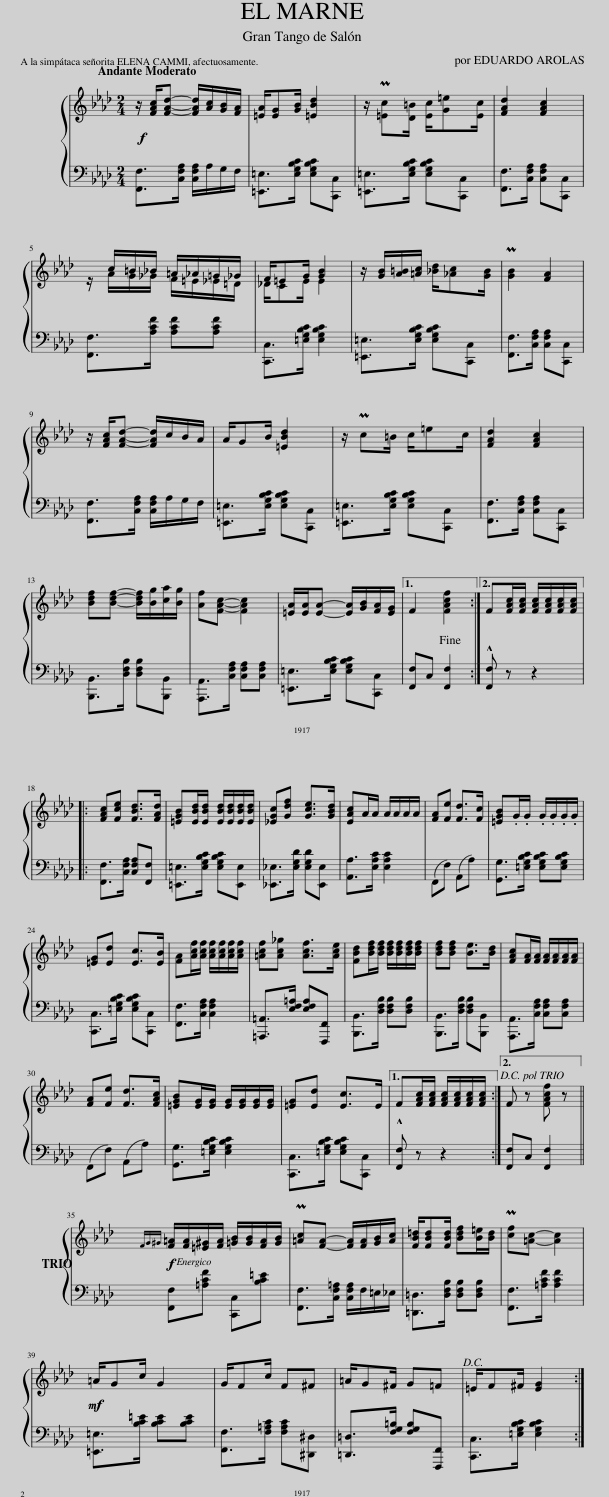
X:1
%%score { ( 1 3 ) | 2 }
L:1/8
Q:1/4=95
M:2/4
I:linebreak $
K:Ab
V:1 treble
V:3 treble
V:2 bass
V:1
!f! z/ [FAc]/[FAd]- [FAd]/[Ac]/[GB]/[FA]/ | [=EA]/[EG][GB]/ [=EBd]2 | z/ P[=Ec][D=B]/ [Ec]/[G=e][Ec]/ | [FAd]2 [FAc]2 |$ z/ c/=B/_B/ =A/_A/=G/_G/ | %5
 F/=EG/ [GB]2 | z/ [GB]/[A=B]/[=Ac]/ [_Bd]/[_Ac][GB]/ | P[GB]2 [FA]2 |$ z/ [FAc]/[FAd]- [FAd]/c/B/A/ | A/GB/ [=EBd]2 | %10
 z/ Pc=B/ c/=ec/ | [FAd]2 [FAc]2 |$ [Bdf][Bdf]- [Bdf]/[Bg]/[ca]/[Bg]/ | [Af][FAc]- [FAc]2 | [=EA]/[EA]/[EA]- [EA]/[GB]/[FA]/[EG]/ |1,3,4 %15
 F2 [FAcf]2!fine!!dacoda! :|2 F[FAc]/[FAc]/ [FAc]/[FAc]/[FAc]/[FAc]/ |:$ [FAc][Fce] [FBd]>[FAd] | [=EGB][EBd]/[EBd]/ [EBd]/[EBd]/[EBd]/[EBd]/ | [_EGc][Gdf] [Gce]>[GBd] | %20
 [EAc]A/A/ A/A/A/A/ | [FA][Fe] [Fd]>[Fc] | [=EGB].G/.G/ .G/.G/.G/.G/ |$ [=EG][Ed] [Ec]>[EB] | [FA][Acf]/[Acf]/ [Acf]/[Acf]/[Acf]/[Acf]/ | %25
 [=Acf][Ac_g] [Acf]>[Ace] | [FBd][Bdf]/[Bdf]/ [Bdf]/[Bdf]/[Bdf]/[Bdf]/ | [Bdf][Bdf] [Be]>[Bd] | [FAc][FA]/[FA]/ [FA]/[FA]/[FA]/[FA]/ |$ [FA][Fe] [Fd]>[FAc] | %30
 [=EGB][EG]/[EG]/ [EG]/[EG]/[EG]/[EG]/ | [=EG][Ed] [Ec]>E |1 F[FAc]/[FAc]/ [FAc]/[FAc]/[FAc]/[FAc]/ :|2 F z [FAcf] z!D.C.! |:$O!f!{FG^G} [F=A]/[FA]/[=E^G]/[FA]/ [=GB]/[GB]/[FA]/[GB]/ | %35
 P[=Ac][FA]- [FA]/[FA]/[GB]/[Ac]/ | [FB=d]/[FBd][FBd]/ [Bdf][B=e]/[Bd]/ | P[cf][=Ac]- [Ac]2 |$!mf! =A/Gc/ G2 | G/Fc/ F^F | %40
 =A/G^F/ G=F | =E/F^F/ [EG]2!D.C.! :| %42
V:2
 [F,,F,]>[C,F,A,] [C,F,A,]/A,/G,/F,/ | [=E,,=E,]>[E,G,B,C] [E,G,B,C][C,,C,] | [=E,,=E,]>[E,G,B,C] [E,G,B,C][C,,C,] | [F,,F,]>[C,F,A,] [C,F,A,][C,,C,] |$ [F,,F,]>[A,CF] [A,CF][A,CF] | %5
 [C,,C,]>[=E,G,B,C] [E,G,B,C]2 | [=E,,=E,]>[E,G,B,C] [E,G,B,C][C,,C,] | [F,,F,]>[C,F,A,] [C,F,A,][C,,C,] |$ [F,,F,]>[C,F,A,] [C,F,A,]/A,/G,/F,/ | [=E,,=E,]>[E,G,B,C] [E,G,B,C][C,,C,] | %10
 [=E,,=E,]>[E,G,B,C] [E,G,B,C][C,,C,] | [F,,F,]>[C,F,A,] [C,F,A,][C,,C,] |$ [B,,,B,,]>[D,F,B,] [D,F,B,][B,,,B,,] | [A,,,A,,]>[C,F,A,] [C,F,A,][C,F,A,] | [=E,,=E,]>[E,G,B,C] [E,G,B,C][C,,C,] |1,3,4 %15
 [F,,F,]C, [F,,F,]2 :|2 !^![F,,F,] z z2 |:$ [F,,F,]>[C,F,A,] [C,F,A,][F,,F,] | [=E,,=E,]>[E,G,B,C] [E,G,B,C][E,,E,] | [_E,,_E,]>[E,G,D] [E,G,D][E,,E,] | %20
 [A,,A,]>[E,A,C] [E,A,C]2 | (F,,F,) (A,,A,) | [G,,G,]>[=E,G,B,C] [E,G,B,C][E,G,B,C] |$ [C,,C,]>[=E,G,B,C] [E,G,B,C][C,,C,] | [F,,F,]>[C,F,A,] [C,F,A,]2 | %25
 [=A,,,=A,,]>[E,F,=A,] [E,F,A,][F,,,F,,] | [B,,,B,,]>[D,F,B,] [D,F,B,][D,F,B,] | [B,,,B,,]>[D,F,B,] [D,F,B,][B,,,B,,] | [A,,,A,,]>[C,F,A,] [C,F,A,][C,F,A,] |$ (F,,F,) (A,,A,) | %30
 [G,,G,]>[=E,G,B,C] [E,G,B,C]2 | [C,,C,]>[=E,G,B,C] [E,G,B,C][C,,C,] |1 !^![F,,F,] z z2 :|2 [F,,F,]C, [F,,F,]2 |:$ [F,,F,][=A,CF] [C,,C,][B,C=E] | %35
 [F,,F,]>[C,F,=A,] [C,F,A,]/F,/=E,/_E,/ | [=D,,=D,]>[D,F,B,] [D,F,B,][D,F,B,] | [F,,F,]>[=A,CF] [A,CF]2 |$ [=E,,=E,]>[B,C=E] [B,CE][B,CE] | [F,,F,]>[F,=A,C] [F,A,C][^D,,^D,] | %40
 [=D,,=D,]>[F,G,=B,] [F,G,B,][F,,,F,,] | [C,,C,]>[=E,G,B,C] [E,G,B,C]2 :| %42
V:3
 x4 | x4 | x4 | x4 |$ x/ A/G/_G/ F/=E/_E/=D/ | %5
 _D/C=E/ E2 | x4 | x4 |$ x4 | x4 | %10
 x4 | x4 |$ x4 | x4 | x4 |1,3,4 %15
 x4 :|2 x4 |:$ x4 | x4 | x4 | %20
 x4 | x4 | x4 |$ x4 | x4 | %25
 x4 | x4 | x4 | x4 |$ x4 | %30
 x4 | x4 |1 x4 :|2 x4 |:$ x4 | %35
 x4 | x4 | x4 |$ x4 | x4 | %40
 x4 | x4 :| %42
